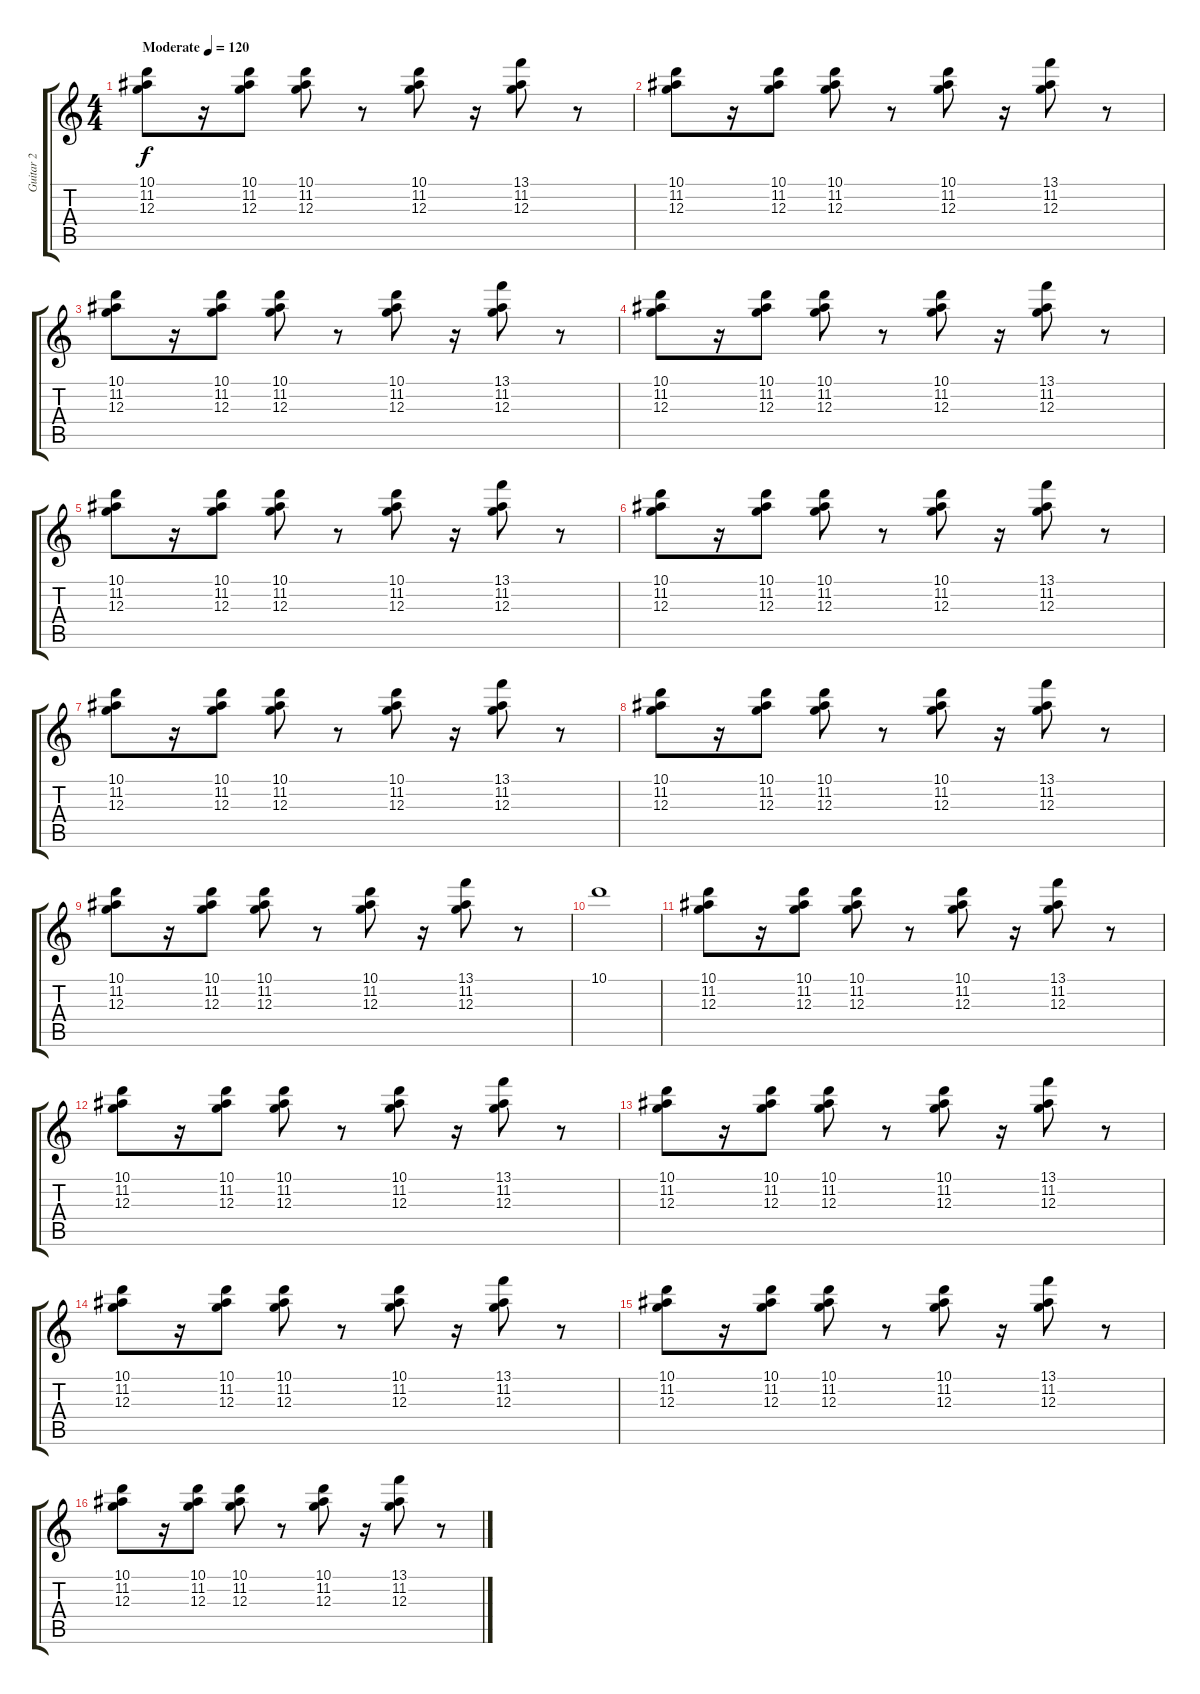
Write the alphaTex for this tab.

\track ("Guitar 2" "Guitar 2") {instrument electricguitarclean}
\staff {score tabs}
\tuning (E4 B3 G3 D3 A2 E2) {hide}
\ts (4 4)
\tempo (120 "Moderate")
\clef g2
\ks c
(10.1 11.2 12.3).8{dy f instrument electricguitarclean} r.16 (10.1 11.2 12.3).8 (10.1 11.2 12.3).8 r.8 (10.1 11.2 12.3).8 r.16 (13.1 11.2 12.3).8 r.8 |
(10.1 11.2 12.3).8 r.16 (10.1 11.2 12.3).8 (10.1 11.2 12.3).8 r.8 (10.1 11.2 12.3).8 r.16 (13.1 11.2 12.3).8 r.8 |
(10.1 11.2 12.3).8 r.16 (10.1 11.2 12.3).8 (10.1 11.2 12.3).8 r.8 (10.1 11.2 12.3).8 r.16 (13.1 11.2 12.3).8 r.8 |
(10.1 11.2 12.3).8 r.16 (10.1 11.2 12.3).8 (10.1 11.2 12.3).8 r.8 (10.1 11.2 12.3).8 r.16 (13.1 11.2 12.3).8 r.8 |
(10.1 11.2 12.3).8 r.16 (10.1 11.2 12.3).8 (10.1 11.2 12.3).8 r.8 (10.1 11.2 12.3).8 r.16 (13.1 11.2 12.3).8 r.8 |
(10.1 11.2 12.3).8 r.16 (10.1 11.2 12.3).8 (10.1 11.2 12.3).8 r.8 (10.1 11.2 12.3).8 r.16 (13.1 11.2 12.3).8 r.8 |
(10.1 11.2 12.3).8 r.16 (10.1 11.2 12.3).8 (10.1 11.2 12.3).8 r.8 (10.1 11.2 12.3).8 r.16 (13.1 11.2 12.3).8 r.8 |
(10.1 11.2 12.3).8 r.16 (10.1 11.2 12.3).8 (10.1 11.2 12.3).8 r.8 (10.1 11.2 12.3).8 r.16 (13.1 11.2 12.3).8 r.8 |
(10.1 11.2 12.3).8 r.16 (10.1 11.2 12.3).8 (10.1 11.2 12.3).8 r.8 (10.1 11.2 12.3).8 r.16 (13.1 11.2 12.3).8 r.8 |
10.1.1 |
(10.1 11.2 12.3).8 r.16 (10.1 11.2 12.3).8 (10.1 11.2 12.3).8 r.8 (10.1 11.2 12.3).8 r.16 (13.1 11.2 12.3).8 r.8 |
(10.1 11.2 12.3).8 r.16 (10.1 11.2 12.3).8 (10.1 11.2 12.3).8 r.8 (10.1 11.2 12.3).8 r.16 (13.1 11.2 12.3).8 r.8 |
(10.1 11.2 12.3).8 r.16 (10.1 11.2 12.3).8 (10.1 11.2 12.3).8 r.8 (10.1 11.2 12.3).8 r.16 (13.1 11.2 12.3).8 r.8 |
(10.1 11.2 12.3).8 r.16 (10.1 11.2 12.3).8 (10.1 11.2 12.3).8 r.8 (10.1 11.2 12.3).8 r.16 (13.1 11.2 12.3).8 r.8 |
(10.1 11.2 12.3).8 r.16 (10.1 11.2 12.3).8 (10.1 11.2 12.3).8 r.8 (10.1 11.2 12.3).8 r.16 (13.1 11.2 12.3).8 r.8 |
(10.1 11.2 12.3).8 r.16 (10.1 11.2 12.3).8 (10.1 11.2 12.3).8 r.8 (10.1 11.2 12.3).8 r.16 (13.1 11.2 12.3).8 r.8
